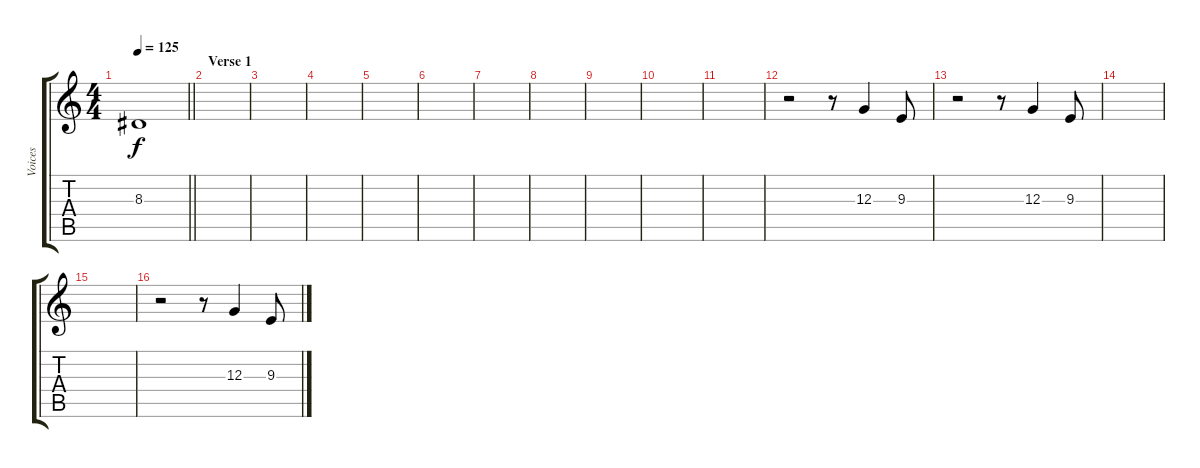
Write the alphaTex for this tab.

\track ("Voices" "Voices") {instrument choiraahs}
\staff {score tabs}
\tuning (E4 B3 G3 D3 A2 E2) {hide}
\ts (4 4)
\tempo 125
\clef g2
\barLineRight lightlight
\ks c
8.3{t}.1{dy f} |
\section ("" "Verse 1")
|
|
|
|
|
|
|
|
|
|
r.2 r.8 12.3.4 9.3.8 |
r.2 r.8 12.3.4 9.3.8 |
|
|
r.2 r.8 12.3.4 9.3.8
